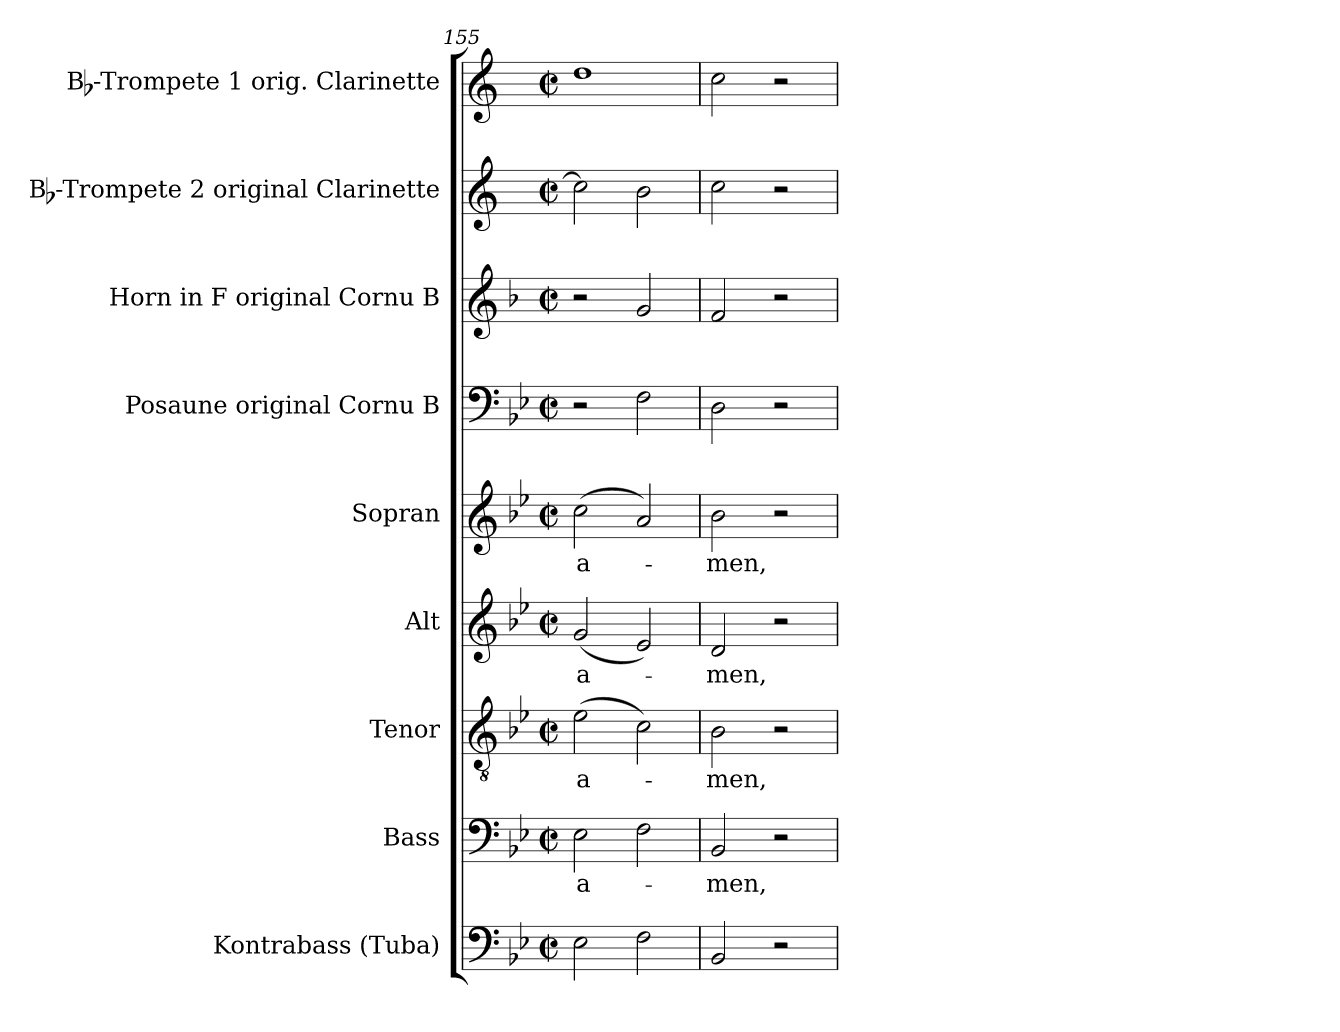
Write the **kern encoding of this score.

**kern	**kern	**text	**kern	**text	**kern	**text	**kern	**text	**kern	**kern	**kern	**kern
*part9	*part8	*part8	*part7	*part7	*part6	*part6	*part5	*part5	*part4	*part3	*part2	*part1
*staff9	*staff8	*staff8	*staff7	*staff7	*staff6	*staff6	*staff5	*staff5	*staff4	*staff3	*staff2	*staff1
*I"Kontrabass (Tuba)	*I"Bass	*	*I"Tenor	*	*I"Alt	*	*I"Sopran	*	*I"Posaune original Cornu B	*I"Horn in F original Cornu B	*I"Bb-Trompete 2 original Clarinette	*I"Bb-Trompete 1 orig. Clarinette
*I'Kb.	*I'B.	*	*I'T.	*	*I'A.	*	*I'S.	*	*I'Pos.	*I'Hrn.	*I'Bb Trp. 2	*I'Bb Trp. 1
*clefF4	*clefF4	*	*clefGv2	*	*clefG2	*	*clefG2	*	*clefF4	*clefG2	*clefG2	*clefG2
*ITrd7c12	*	*	*	*	*	*	*	*	*	*ITrd4c7	*ITrd1c2	*ITrd1c2
*k[b-e-]	*k[b-e-]	*	*k[b-e-]	*	*k[b-e-]	*	*k[b-e-]	*	*k[b-e-]	*k[b-e-]	*k[b-e-]	*k[b-e-]
*B-:	*B-:	*	*B-:	*	*B-:	*	*B-:	*	*B-:	*B-:	*B-:	*B-:
*M2/2	*M2/2	*	*M2/2	*	*M2/2	*	*M2/2	*	*M2/2	*M2/2	*M2/2	*M2/2
*met(c|)	*met(c|)	*	*met(c|)	*	*met(c|)	*	*met(c|)	*	*met(c|)	*met(c|)	*met(c|)	*met(c|)
=155	=155	=155	=155	=155	=155	=155	=155	=155	=155	=155	=155	=155
!	!	!LO:LY:b	!	!LO:LY:b	!	!LO:LY:b	!	!LO:LY:b	!	!	!	!
2EE-\	2E-\	a-	(>2e-\	a-	(<2g/	a-	(>2cc\	a-	2r	2r	2b-\]	1cc
2FF\	2F\	.	2c\)	.	2e-/)	.	2a/)	.	2F\	2c/	2a\	.
=156	=156	=156	=156	=156	=156	=156	=156	=156	=156	=156	=156	=156
!	!	!LO:LY:b	!	!LO:LY:b	!	!LO:LY:b	!	!LO:LY:b	!	!	!	!
2BBB-/	2BB-/	-men,	2B-\	-men,	2d/	-men,	2b-\	-men,	2D\	2B-/	2b-\	2b-\
2r	2r	.	2r	.	2r	.	2r	.	2r	2r	2r	2r
=	=	=	=	=	=	=	=	=	=	=	=	=
*-	*-	*-	*-	*-	*-	*-	*-	*-	*-	*-	*-	*-
